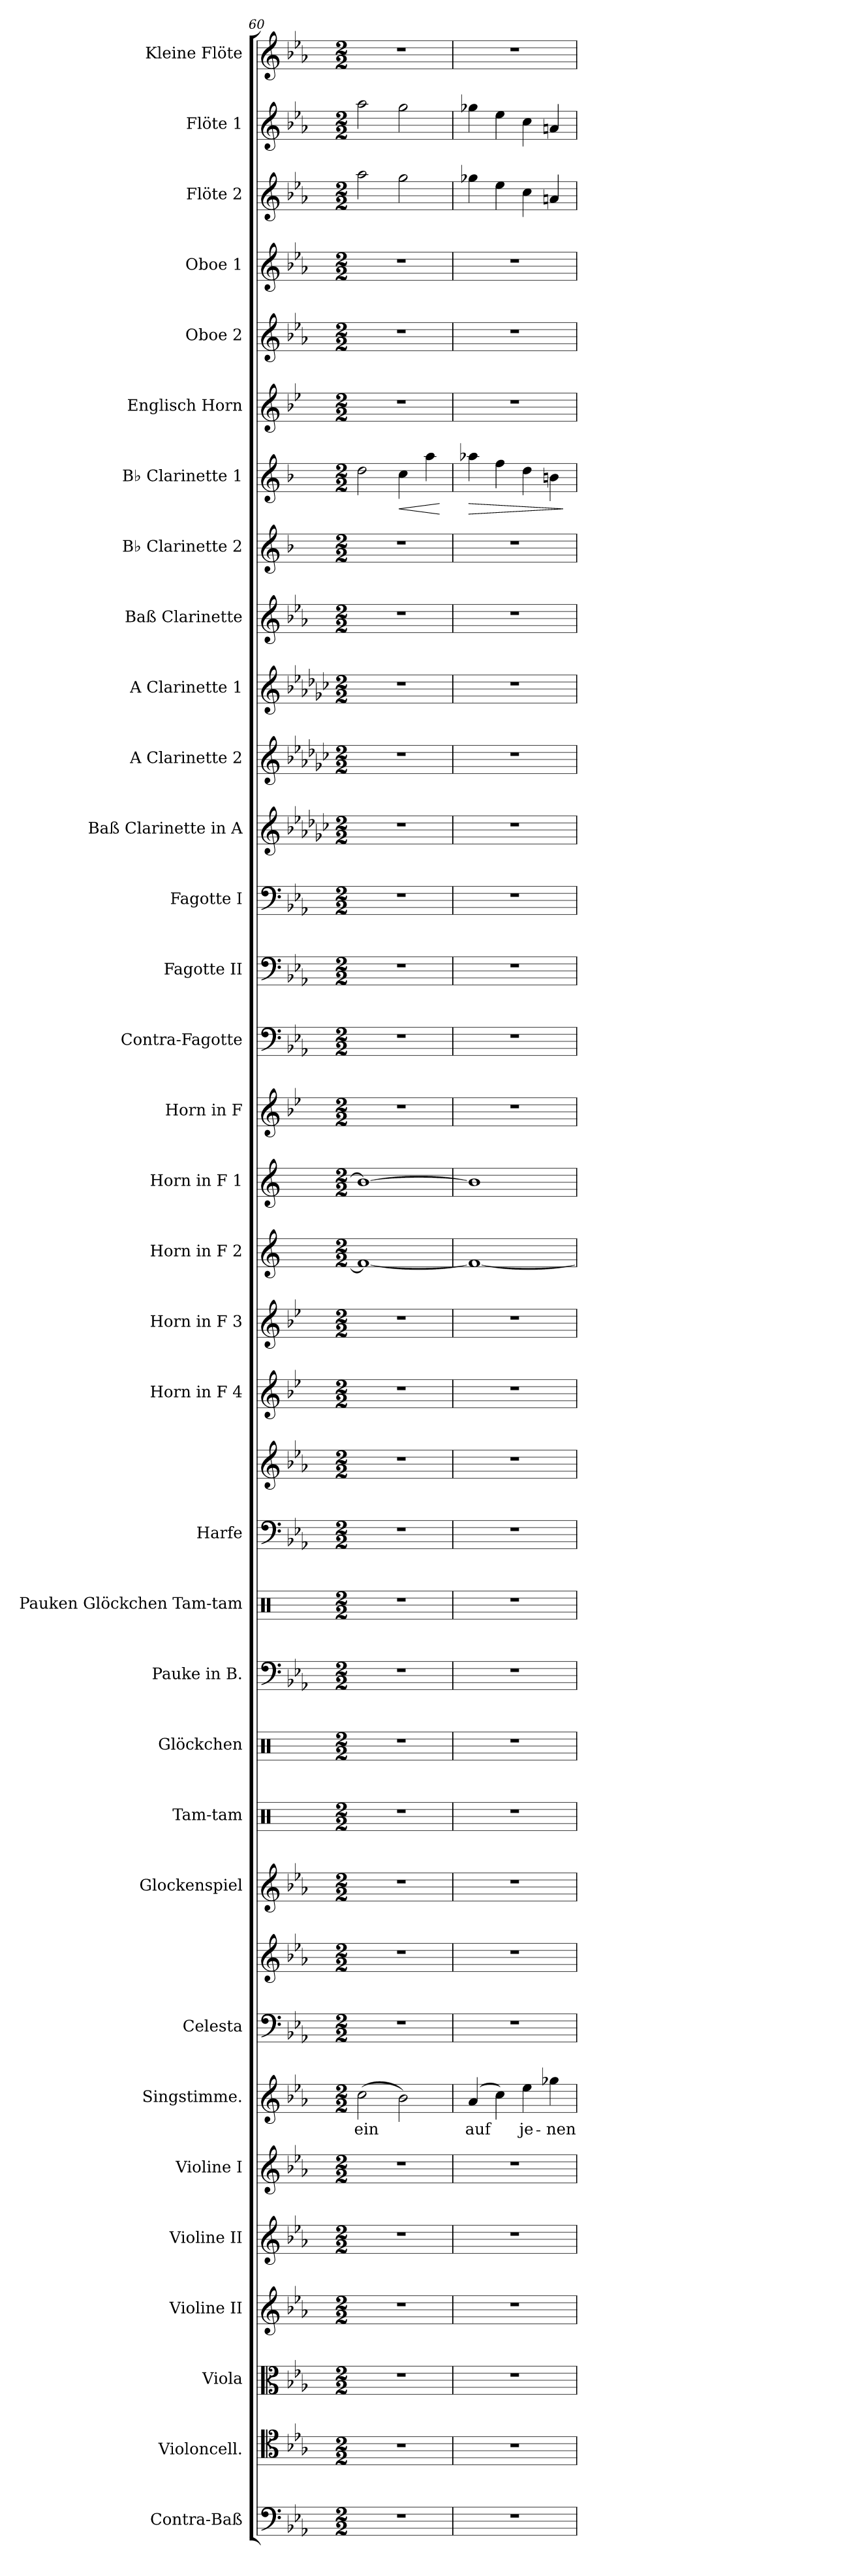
**kern	**kern	**kern	**kern	**kern	**kern	**kern	**text	**kern	**kern	**kern	**kern	**kern	**kern	**kern	**kern	**kern	**kern	**kern	**kern	**kern	**kern	**kern	**kern	**kern	**kern	**kern	**kern	**kern	**kern	**kern	**dynam	**kern	**kern	**kern	**kern	**kern	**kern
*part34	*part33	*part32	*part31	*part30	*part29	*part28	*part28	*part27	*part27	*part26	*part25	*part24	*part23	*part22	*part21	*part21	*part20	*part19	*part18	*part17	*part16	*part15	*part14	*part13	*part12	*part11	*part10	*part9	*part8	*part7	*part7	*part6	*part5	*part4	*part3	*part2	*part1
*staff36	*staff35	*staff34	*staff33	*staff32	*staff31	*staff30	*staff30	*staff29	*staff28	*staff27	*staff26	*staff25	*staff24	*staff23	*staff22	*staff21	*staff20	*staff19	*staff18	*staff17	*staff16	*staff15	*staff14	*staff13	*staff12	*staff11	*staff10	*staff9	*staff8	*staff7	*staff7	*staff6	*staff5	*staff4	*staff3	*staff2	*staff1
*I"Contra-Baß	*I"Violoncell.	*I"Viola	*I"Violine II	*I"Violine II	*I"Violine I	*I"Singstimme.	*	*I"Celesta	*	*I"Glockenspiel	*I"Tam-tam	*I"Glöckchen	*I"Pauke in B.	*I"Pauken Glöckchen Tam-tam	*I"Harfe	*	*I"Horn in F 4	*I"Horn in F 3	*I"Horn in F 2	*I"Horn in F 1	*I"Horn in F	*I"Contra-Fagotte	*I"Fagotte II	*I"Fagotte I	*I"Baß Clarinette in A	*I"A Clarinette 2	*I"A Clarinette 1	*I"Baß Clarinette	*I"B♭ Clarinette 2	*I"B♭ Clarinette 1	*	*I"Englisch Horn	*I"Oboe 2	*I"Oboe 1	*I"Flöte 2	*I"Flöte 1	*I"Kleine Flöte
*I'C.-B.	*I'Vc.	*I'Vla.	*I'Vln. II	*I'Vln. II	*I'Vln. I	*I'Sgst.	*	*I'Cel.	*	*I'Glk.	*I'Tam-tam	*I'Gl.	*I'Pauke	*I'Tam-tam	*I'Hfe.	*	*I'Hn. 4	*I'Hn. 3	*I'Hn. 2	*I'Hn. 1	*	*I'C.-Fg.	*I'Fg. II	*I'Fg. I	*	*I'A Cl. 2	*I'A Cl. 1	*I'B. Cl.	*I'B♭ Cl. 2	*I'B♭ Cl. 1	*	*I'E. H.	*I'Ob. 2	*I'Ob. 1	*I'Fl. 2	*I'Fl. 1	*I'Kl. Fl.
*clefF4	*clefC4	*clefC3	*clefG2	*clefG2	*clefG2	*clefG2	*	*clefF4	*clefG2	*clefG2	*clefX	*clefX	*clefF4	*clefX	*clefF4	*clefG2	*clefG2	*clefG2	*clefG2	*clefG2	*clefG2	*clefF4	*clefF4	*clefF4	*clefG2	*clefG2	*clefG2	*clefG2	*clefG2	*clefG2	*	*clefG2	*clefG2	*clefG2	*clefG2	*clefG2	*clefG2
*ITrd7c12	*	*	*	*	*	*	*	*ITrd-7c-12	*ITrd-7c-12	*ITrd-14c-24	*	*	*	*	*	*	*ITrd4c7	*ITrd4c7	*ITrd4c7	*ITrd4c7	*ITrd4c7	*ITrd7c12	*	*	*ITrd2c3	*ITrd2c3	*ITrd2c3	*ITrd8c14	*ITrd1c2	*ITrd1c2	*	*ITrd4c7	*	*	*	*	*ITrd-7c-12
*k[b-e-a-]	*k[b-e-a-]	*k[b-e-a-]	*k[b-e-a-]	*k[b-e-a-]	*k[b-e-a-]	*k[b-e-a-]	*	*k[b-e-a-]	*k[b-e-a-]	*k[b-e-a-]	*k[]	*k[]	*k[b-e-a-]	*k[]	*k[b-e-a-]	*k[b-e-a-]	*k[b-e-a-]	*k[b-e-a-]	*k[b-]	*k[b-]	*k[b-e-a-]	*k[b-e-a-]	*k[b-e-a-]	*k[b-e-a-]	*k[b-e-a-]	*k[b-e-a-]	*k[b-e-a-]	*k[b-e-a-]	*k[b-e-a-]	*k[b-e-a-]	*	*k[b-e-a-]	*k[b-e-a-]	*k[b-e-a-]	*k[b-e-a-]	*k[b-e-a-]	*k[b-e-a-]
*M2/2	*M2/2	*M2/2	*M2/2	*M2/2	*M2/2	*M2/2	*	*M2/2	*M2/2	*M2/2	*M2/2	*M2/2	*M2/2	*M2/2	*M2/2	*M2/2	*M2/2	*M2/2	*M2/2	*M2/2	*M2/2	*M2/2	*M2/2	*M2/2	*M2/2	*M2/2	*M2/2	*M2/2	*M2/2	*M2/2	*	*M2/2	*M2/2	*M2/2	*M2/2	*M2/2	*M2/2
=60	=60	=60	=60	=60	=60	=60	=60	=60	=60	=60	=60	=60	=60	=60	=60	=60	=60	=60	=60	=60	=60	=60	=60	=60	=60	=60	=60	=60	=60	=60	=60	=60	=60	=60	=60	=60	=60
!	!	!	!	!	!	!	!LO:LY:b	!	!	!	!	!	!	!	!	!	!	!	!	!	!	!	!	!	!	!	!	!	!	!	!	!	!	!	!	!	!
1r	1r	1r	1r	1r	1r	(2cc\	ein	1r	1r	1r	1r	1r	1r	1r	1r	1r	1r	1r	1B-_	1e-_	1r	1r	1r	1r	1r	1r	1r	1r	1r	2cc\	.	1r	1r	1r	2aa-\	2aa-\	1r
!	!	!	!	!	!	!	!	!	!	!	!	!	!	!	!	!	!	!	!	!	!	!	!	!	!	!	!	!	!	!	!LO:HP:b	!	!	!	!	!	!
.	.	.	.	.	.	2b-\)	.	.	.	.	.	.	.	.	.	.	.	.	.	.	.	.	.	.	.	.	.	.	.	4b-\	<	.	.	.	2gg\	2gg\	.
.	.	.	.	.	.	.	.	.	.	.	.	.	.	.	.	.	.	.	.	.	.	.	.	.	.	.	.	.	.	4gg\	.	.	.	.	.	.	.
.	.	.	.	.	.	.	.	.	.	.	.	.	.	.	.	.	.	.	.	.	.	.	.	.	.	.	.	.	.	.	[	.	.	.	.	.	.
=61	=61	=61	=61	=61	=61	=61	=61	=61	=61	=61	=61	=61	=61	=61	=61	=61	=61	=61	=61	=61	=61	=61	=61	=61	=61	=61	=61	=61	=61	=61	=61	=61	=61	=61	=61	=61	=61
!	!	!	!	!	!	!	!LO:LY:b	!	!	!	!	!	!	!	!	!	!	!	!	!	!	!	!	!	!	!	!	!	!	!	!LO:HP:b	!	!	!	!	!	!
1r	1r	1r	1r	1r	1r	(4a-/	auf	1r	1r	1r	1r	1r	1r	1r	1r	1r	1r	1r	1B-_	1e-]	1r	1r	1r	1r	1r	1r	1r	1r	1r	4gg-X\	>	1r	1r	1r	4gg-X\	4gg-X\	1r
.	.	.	.	.	.	4cc\)	.	.	.	.	.	.	.	.	.	.	.	.	.	.	.	.	.	.	.	.	.	.	.	4ee-\	.	.	.	.	4ee-\	4ee-\	.
!	!	!	!	!	!	!	!LO:LY:b	!	!	!	!	!	!	!	!	!	!	!	!	!	!	!	!	!	!	!	!	!	!	!	!	!	!	!	!	!	!
.	.	.	.	.	.	4ee-\	je-	.	.	.	.	.	.	.	.	.	.	.	.	.	.	.	.	.	.	.	.	.	.	4cc\	.	.	.	.	4cc\	4cc\	.
!	!	!	!	!	!	!	!LO:LY:b	!	!	!	!	!	!	!	!	!	!	!	!	!	!	!	!	!	!	!	!	!	!	!	!	!	!	!	!	!	!
.	.	.	.	.	.	4gg-X\	-nen	.	.	.	.	.	.	.	.	.	.	.	.	.	.	.	.	.	.	.	.	.	.	4an\	.	.	.	.	4an/	4an/	.
.	.	.	.	.	.	.	.	.	.	.	.	.	.	.	.	.	.	.	.	.	.	.	.	.	.	.	.	.	.	.	]	.	.	.	.	.	.
=	=	=	=	=	=	=	=	=	=	=	=	=	=	=	=	=	=	=	=	=	=	=	=	=	=	=	=	=	=	=	=	=	=	=	=	=	=
*-	*-	*-	*-	*-	*-	*-	*-	*-	*-	*-	*-	*-	*-	*-	*-	*-	*-	*-	*-	*-	*-	*-	*-	*-	*-	*-	*-	*-	*-	*-	*-	*-	*-	*-	*-	*-	*-
